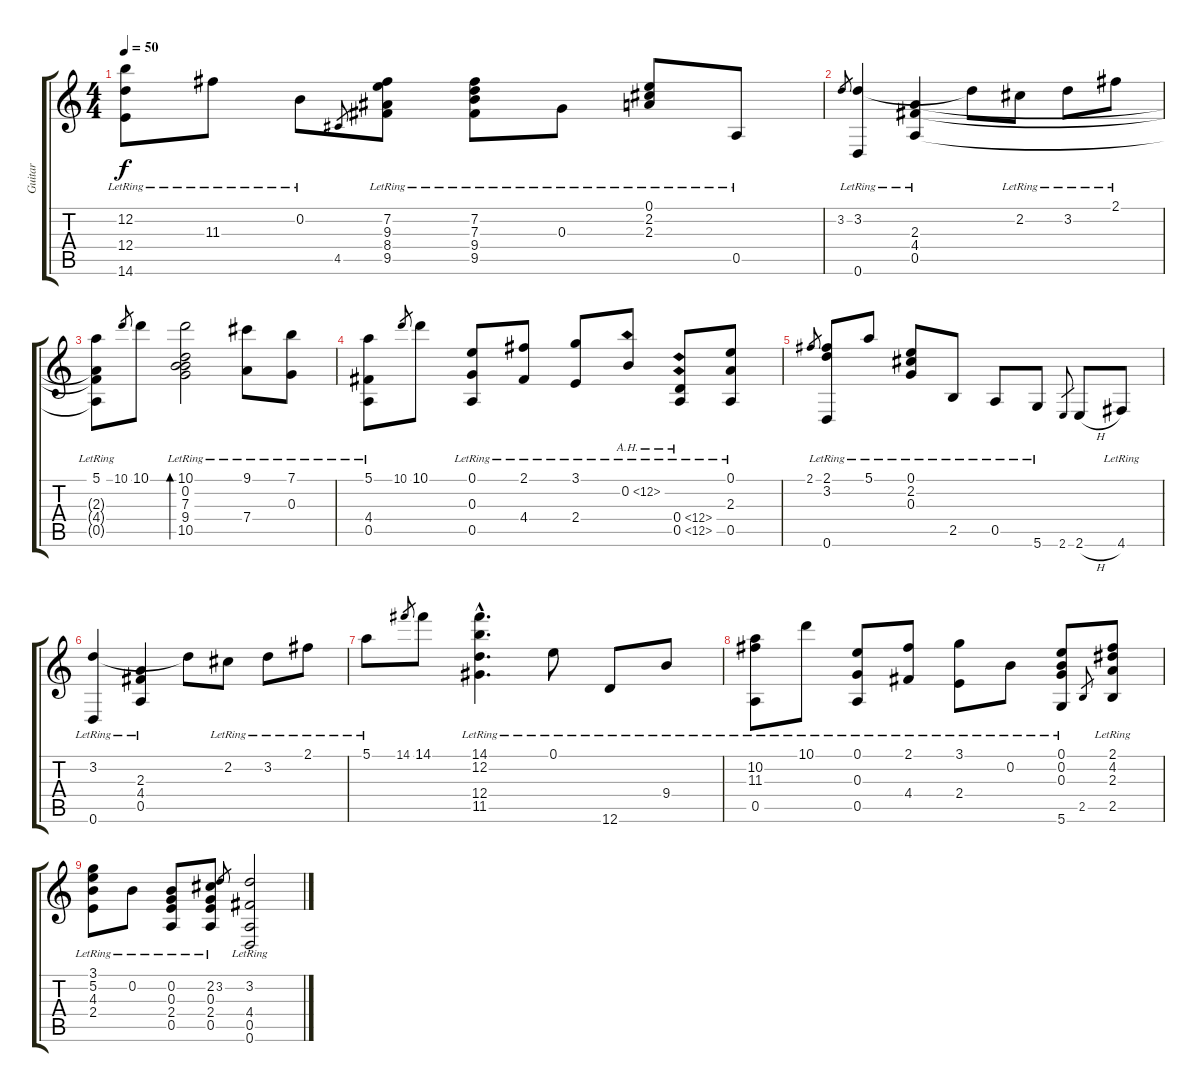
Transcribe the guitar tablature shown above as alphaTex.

\track ("Guitar" "Guitar") {instrument acousticguitarnylon}
\staff {score tabs}
\tuning (E4 B3 G3 D3 A2 D2) {hide}
\ts (4 4)
\tempo 50
\clef g2
\ks c
(12.2{lr} 12.4{lr} 14.6{lr}).8{dy f} 11.3{lr}.8 0.2{lr}.8 4.5.8{gr} (7.2{lr} 9.3{lr} 8.4{lr} 9.5).8 (7.2{lr} 7.3{lr} 9.4{lr} 9.5{lr}).8 0.3{lr}.8 (0.1{lr} 2.2{lr} 2.3{lr}).8 0.5{lr}.8 |
3.2.8{gr} (3.2 0.6{lr}).4 (2.3{lr} 4.4{lr} 0.5{lr}).4 3.2{t}.8 2.2{lr}.8 3.2{lr}.8 2.1{lr}.8 |
(5.1{lr} 2.3{t} 4.4{t} 0.5{t}).8 10.1.8{gr} 10.1.8 (10.1{lr} 0.2{lr} 7.3{lr} 9.4{lr} 10.5{lr}).2{bd 60} (9.1{lr} 7.4{lr}).8 (7.1{lr} 0.3{lr}).8 |
(5.1{lr} 4.4{lr} 0.5{lr}).8 10.1.8{gr} 10.1.8 (0.1{lr} 0.3{lr} 0.5{lr}).8 (2.1{lr} 4.4{lr}).8 (3.1{lr} 2.4{lr}).8 0.2{ah 12 lr}.8 (0.4{ah 12 lr} 0.5{ah 12 lr}).8 (0.1{lr} 2.3{lr} 0.5{lr}).8 |
2.1.8{gr} (2.1 3.2{lr} 0.6{lr}).8 5.1{lr}.8 (0.1{lr} 2.2{lr} 0.3{lr}).8 2.5{lr}.8 0.5{lr}.8 5.6{lr}.8 2.6.8{gr} 2.6{h}.8 4.6{lr}.8 |
(3.2{lr} 0.6{lr}).4 (2.3{lr} 4.4{lr} 0.5{lr}).4 3.2{t}.8 2.2{lr}.8 3.2{lr}.8 2.1{lr}.8 |
5.1{lr}.8 14.1.8{gr} 14.1.8 (14.1{hac lr} 12.2{hac lr} 12.4{hac lr} 11.5{hac lr}).4{d} 0.1{lr}.8 12.6{lr}.8 9.4{lr}.8 |
(10.2{lr} 11.3{lr} 0.5{lr}).8 10.1{lr}.8 (0.1{lr} 0.3{lr} 0.5{lr}).8 (2.1{lr} 4.4{lr}).8 (3.1{lr} 2.4{lr}).8 0.2{lr}.8 (0.1{lr} 0.2{lr} 0.3{lr} 5.6{lr}).8 2.5.8{gr} (2.1{lr} 4.2{lr} 2.3{lr} 2.5).8 |
(3.1{lr} 5.2{lr} 4.3{lr} 2.4{lr}).8 0.2{lr}.8 (0.2{lr} 0.3{lr} 2.4{lr} 0.5{lr}).8 (2.2{lr} 0.3{lr} 2.4{lr} 0.5{lr}).8 3.2.8{gr} (3.2 4.4{lr} 0.5{lr} 0.6{lr}).2
